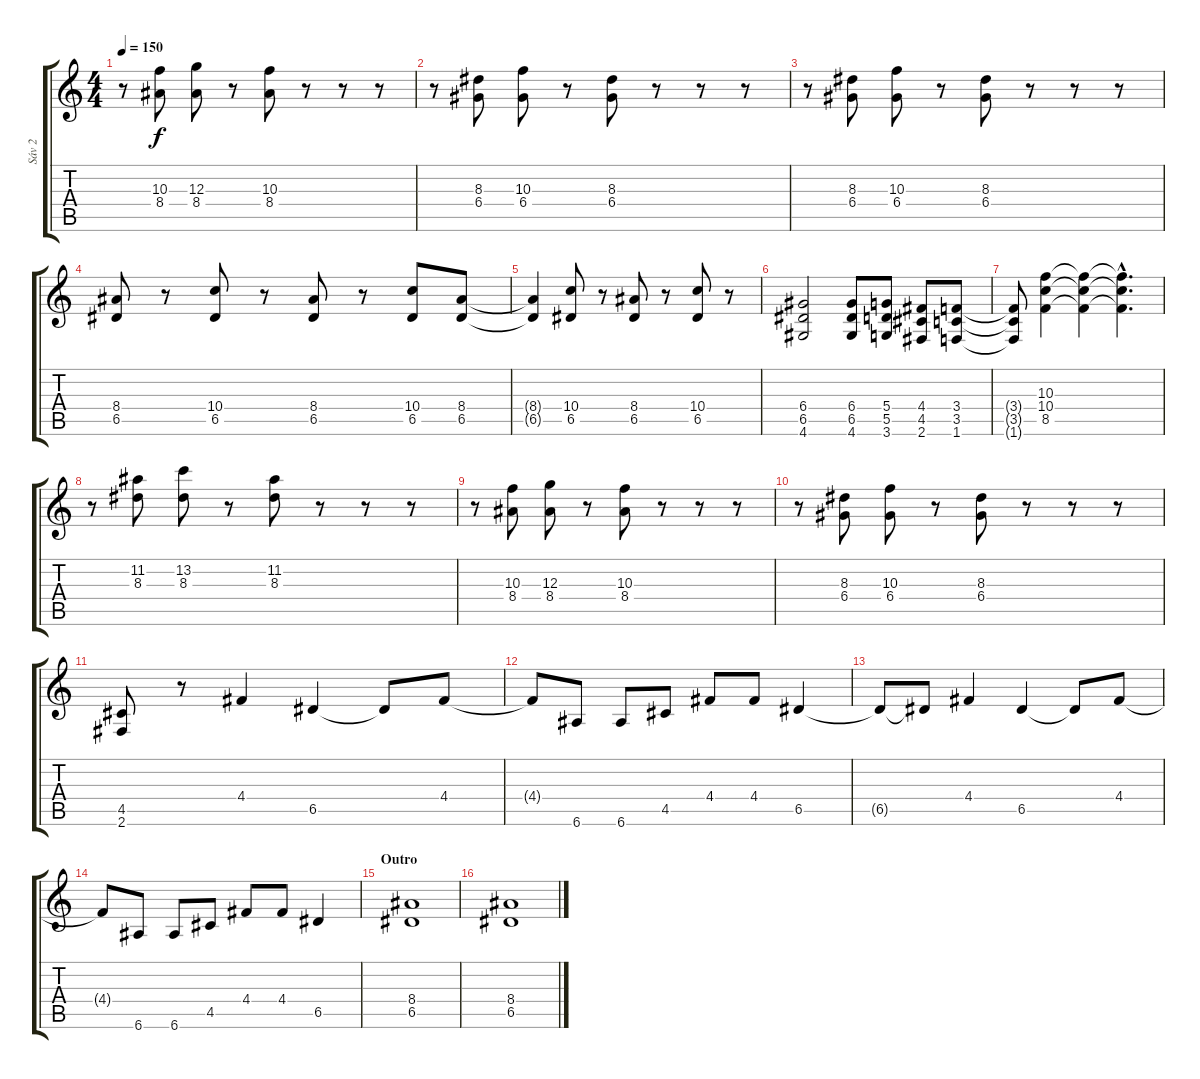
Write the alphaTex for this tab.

\track ("Sáv 2" "Sáv 2") {instrument overdrivenguitar}
\staff {score tabs}
\tuning (E4 B3 G3 D3 A2 E2) {hide}
\ts (4 4)
\tempo 150
\clef g2
\ks c
r.8{dy f} (10.3 8.4).8 (12.3 8.4).8 r.8 (10.3 8.4).8 r.8 r.8 r.8 |
r.8 (8.3 6.4).8 (10.3 6.4).8 r.8 (8.3 6.4).8 r.8 r.8 r.8 |
r.8 (8.3 6.4).8 (10.3 6.4).8 r.8 (8.3 6.4).8 r.8 r.8 r.8 |
(8.4 6.5).8 r.8 (10.4 6.5).8 r.8 (8.4 6.5).8 r.8 (10.4 6.5).8 (8.4 6.5).8 |
(8.4{t} 6.5{t}).4 (10.4 6.5).8 r.8 (8.4 6.5).8 r.8 (10.4 6.5).8 r.8 |
(6.4 6.5 4.6).2 (6.4 6.5 4.6).8 (5.4 5.5 3.6).8 (4.4 4.5 2.6).8 (3.4 3.5 1.6).8 |
(3.4{t} 3.5{t} 1.6{t}).8 (10.3 10.4 8.5).4 (10.3{t} 10.4{t} 8.5{t}).4 (10.3{hac t} 10.4{hac t} 8.5{hac t}).4{d} |
r.8 (11.2 8.3).8 (13.2 8.3).8 r.8 (11.2 8.3).8 r.8 r.8 r.8 |
r.8 (10.3 8.4).8 (12.3 8.4).8 r.8 (10.3 8.4).8 r.8 r.8 r.8 |
r.8 (8.3 6.4).8 (10.3 6.4).8 r.8 (8.3 6.4).8 r.8 r.8 r.8 |
(4.5 2.6).8 r.8 4.4.4 6.5.4 6.5{t}.8 4.4.8 |
4.4{t}.8 6.6.8 6.6.8 4.5.8 4.4.8 4.4.8 6.5.4 |
6.5{t}.8 6.5{t}.8 4.4.4 6.5.4 6.5{t}.8 4.4.8 |
4.4{t}.8 6.6.8 6.6.8 4.5.8 4.4.8 4.4.8 6.5.4 |
\section ("" "Outro")
(8.4 6.5).1 |
(8.4 6.5).1
